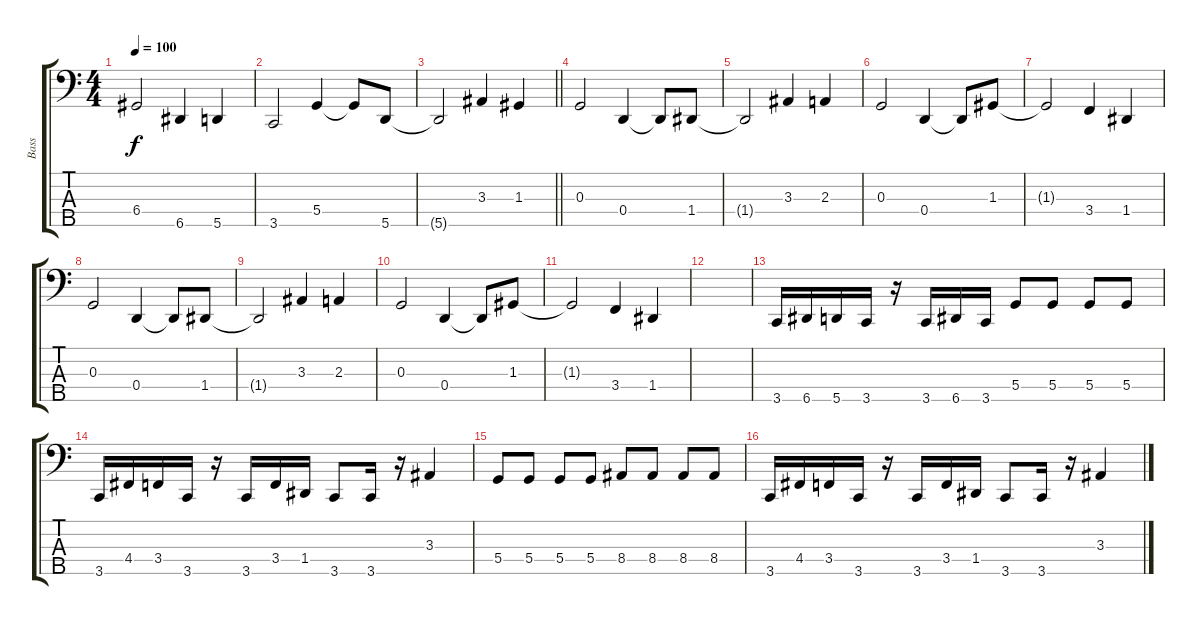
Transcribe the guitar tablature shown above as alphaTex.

\track ("Bass" "Bass") {instrument electricbasspick}
\staff {score tabs}
\tuning (F2 C2 G1 D1 A0) {hide}
\ts (4 4)
\tempo 100
\clef f4
\ks c
6.4{t}.2{dy f} 6.5.4 5.5.4 |
3.5.2 5.4.4 5.4{t}.8 5.5.8 |
\barLineRight lightlight
5.5{t}.2 3.3.4 1.3.4 |
0.3.2 0.4.4 0.4{t}.8 1.4.8 |
1.4{t}.2 3.3.4 2.3.4 |
0.3.2 0.4.4 0.4{t}.8 1.3.8 |
1.3{t}.2 3.4.4 1.4.4 |
0.3.2 0.4.4 0.4{t}.8 1.4.8 |
1.4{t}.2 3.3.4 2.3.4 |
0.3.2 0.4.4 0.4{t}.8 1.3.8 |
1.3{t}.2 3.4.4 1.4.4 |
|
3.5.16 6.5.16 5.5.16 3.5.16 r.16 3.5.16 6.5.16 3.5.16 5.4.8 5.4.8 5.4.8 5.4.8 |
3.5.16 4.4.16 3.4.16 3.5.16 r.16 3.5.16 3.4.16 1.4.16 3.5.8 3.5.16 r.16 3.3.4 |
5.4.8 5.4.8 5.4.8 5.4.8 8.4.8 8.4.8 8.4.8 8.4.8 |
3.5.16 4.4.16 3.4.16 3.5.16 r.16 3.5.16 3.4.16 1.4.16 3.5.8 3.5.16 r.16 3.3.4
